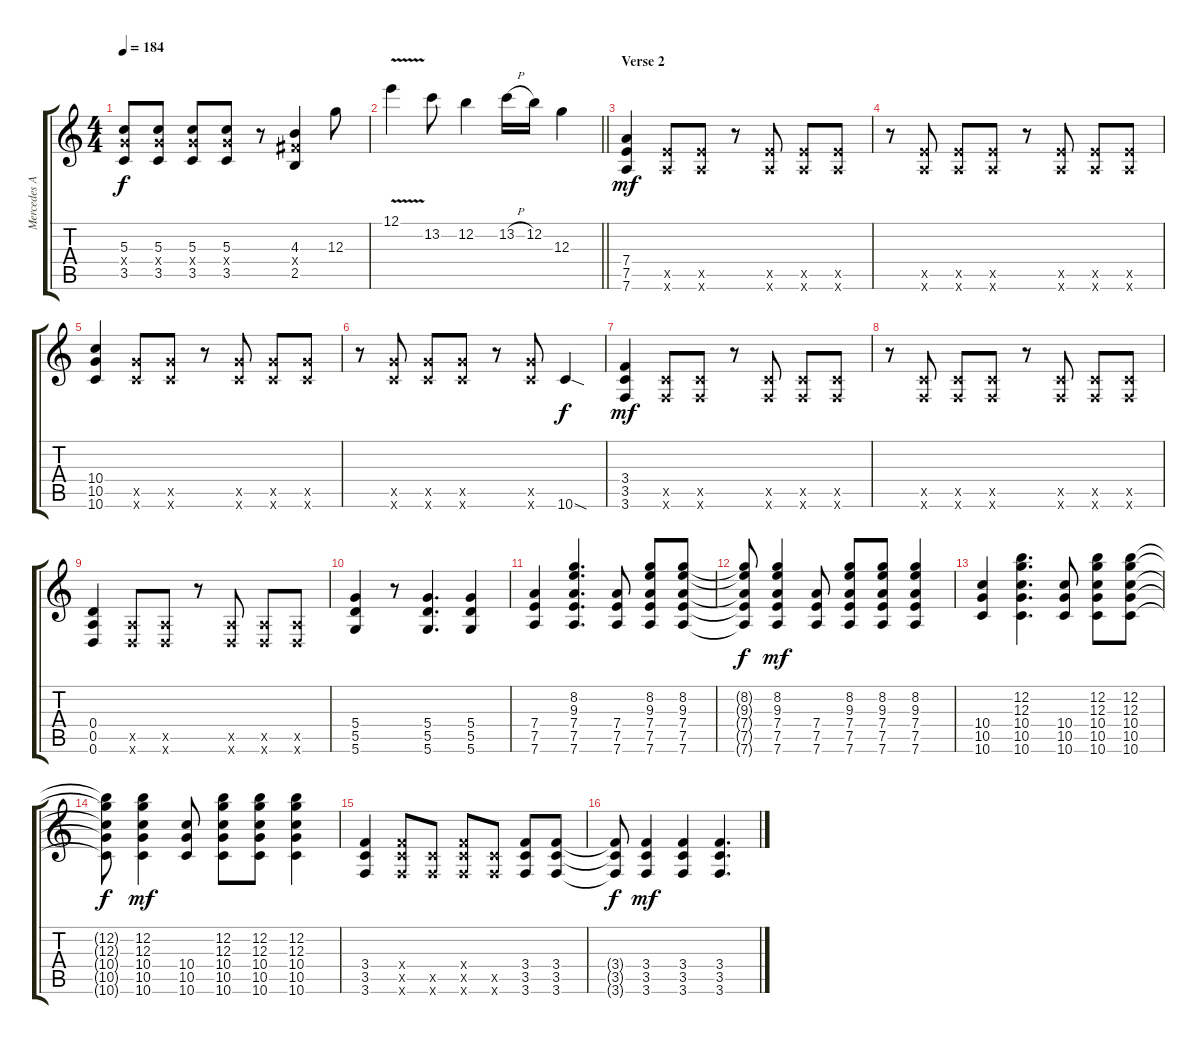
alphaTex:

\track ("Mercedes Arn-Horn (Lead Guitar)" "Mercedes A") {instrument distortionguitar}
\staff {score tabs}
\tuning (E4 B3 G3 D3 A2 D2) {hide}
\ts (4 4)
\tempo 184
\clef g2
\ks c
(5.3 5.4{x} 3.5).8{dy f} (5.3 5.4{x} 3.5).8 (5.3 5.4{x} 3.5).8 (5.3 5.4{x} 3.5).8 r.8 (4.3 4.4{x} 2.5).4 12.3.8 |
\barLineRight lightlight
12.1{v}.4 13.2.8 12.2.4 13.2{h}.16 12.2.16 12.3.4 |
\section ("" "Verse 2")
(7.4 7.5 7.6).4{dy mf} (7.5{x} 7.6{x}).8 (7.5{x} 7.6{x}).8 r.8 (7.5{x} 7.6{x}).8 (7.5{x} 7.6{x}).8 (7.5{x} 7.6{x}).8 |
r.8 (7.5{x} 7.6{x}).8 (7.5{x} 7.6{x}).8 (7.5{x} 7.6{x}).8 r.8 (7.5{x} 7.6{x}).8 (7.5{x} 7.6{x}).8 (7.5{x} 7.6{x}).8 |
(10.4 10.5 10.6).4 (10.5{x} 10.6{x}).8 (10.5{x} 10.6{x}).8 r.8 (10.5{x} 10.6{x}).8 (10.5{x} 10.6{x}).8 (10.5{x} 10.6{x}).8 |
r.8 (10.5{x} 10.6{x}).8 (10.5{x} 10.6{x}).8 (10.5{x} 10.6{x}).8 r.8 (10.5{x} 10.6{x}).8 10.6{sod}.4{dy f} |
(3.4 3.5 3.6).4{dy mf} (3.5{x} 3.6{x}).8 (3.5{x} 3.6{x}).8 r.8 (3.5{x} 3.6{x}).8 (3.5{x} 3.6{x}).8 (3.5{x} 3.6{x}).8 |
r.8 (3.5{x} 3.6{x}).8 (3.5{x} 3.6{x}).8 (3.5{x} 3.6{x}).8 r.8 (3.5{x} 3.6{x}).8 (3.5{x} 3.6{x}).8 (3.5{x} 3.6{x}).8 |
(0.4 0.5 0.6).4 (0.5{x} 0.6{x}).8 (0.5{x} 0.6{x}).8 r.8 (0.5{x} 0.6{x}).8 (0.5{x} 0.6{x}).8 (0.5{x} 0.6{x}).8 |
(5.4 5.5 5.6).4 r.8 (5.4 5.5 5.6).4{d} (5.4 5.5 5.6).4 |
(7.4 7.5 7.6).4 (8.2 9.3 7.4 7.5 7.6).4{d} (7.4 7.5 7.6).8 (8.2 9.3 7.4 7.5 7.6).8 (8.2 9.3 7.4 7.5 7.6).8 |
(8.2{t} 9.3{t} 7.4{t} 7.5{t} 7.6{t}).8{dy f} (8.2 9.3 7.4 7.5 7.6).4{dy mf} (7.4 7.5 7.6).8 (8.2 9.3 7.4 7.5 7.6).8 (8.2 9.3 7.4 7.5 7.6).8 (8.2 9.3 7.4 7.5 7.6).4 |
(10.4 10.5 10.6).4 (12.2 12.3 10.4 10.5 10.6).4{d} (10.4 10.5 10.6).8 (12.2 12.3 10.4 10.5 10.6).8 (12.2 12.3 10.4 10.5 10.6).8 |
(12.2{t} 12.3{t} 10.4{t} 10.5{t} 10.6{t}).8{dy f} (12.2 12.3 10.4 10.5 10.6).4{dy mf} (10.4 10.5 10.6).8 (12.2 12.3 10.4 10.5 10.6).8 (12.2 12.3 10.4 10.5 10.6).8 (12.2 12.3 10.4 10.5 10.6).4 |
(3.4 3.5 3.6).4 (3.4{x} 3.5{x} 3.6{x}).8 (3.5{x} 3.6{x}).8 (3.4{x} 3.5{x} 3.6{x}).8 (3.5{x} 3.6{x}).8 (3.4 3.5 3.6).8 (3.4 3.5 3.6).8 |
(3.4{t} 3.5{t} 3.6{t}).8{dy f} (3.4 3.5 3.6).4{dy mf} (3.4 3.5 3.6).4 (3.4 3.5 3.6).4{d}
